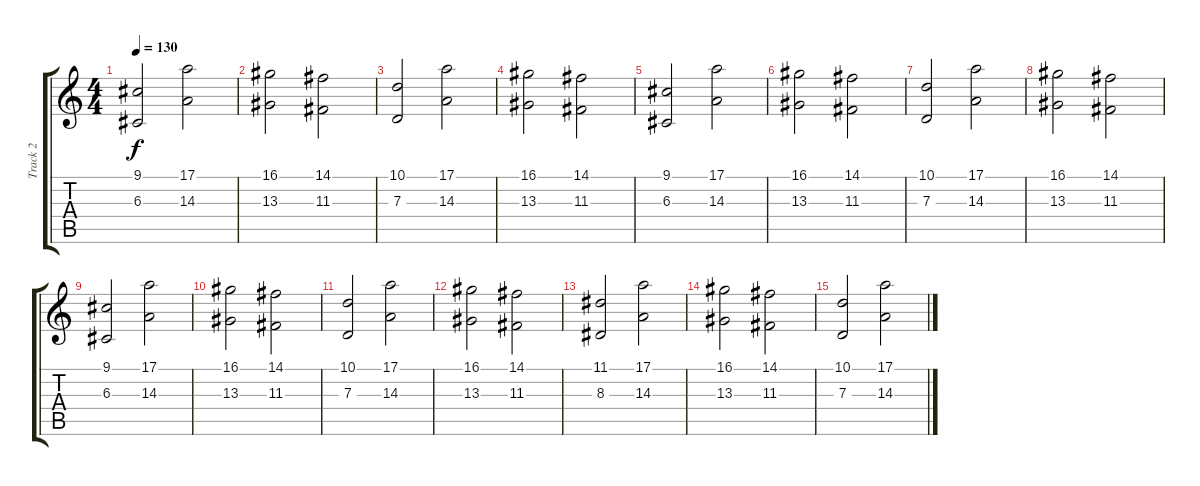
\track ("Track 2" "Track 2") {instrument brightacousticpiano}
\staff {score tabs}
\tuning (E4 B3 G3 D3 A2 E2) {hide}
\ts (4 4)
\tempo 130
\clef g2
\ks c
(9.1 6.3).2{dy f} (17.1 14.3).2 |
(16.1 13.3).2 (14.1 11.3).2 |
(10.1 7.3).2 (17.1 14.3).2 |
(16.1 13.3).2 (14.1 11.3).2 |
(9.1 6.3).2 (17.1 14.3).2 |
(16.1 13.3).2 (14.1 11.3).2 |
(10.1 7.3).2 (17.1 14.3).2 |
(16.1 13.3).2 (14.1 11.3).2 |
(9.1 6.3).2 (17.1 14.3).2 |
(16.1 13.3).2 (14.1 11.3).2 |
(10.1 7.3).2 (17.1 14.3).2 |
(16.1 13.3).2 (14.1 11.3).2 |
(11.1 8.3).2 (17.1 14.3).2 |
(16.1 13.3).2 (14.1 11.3).2 |
(10.1 7.3).2 (17.1 14.3).2
